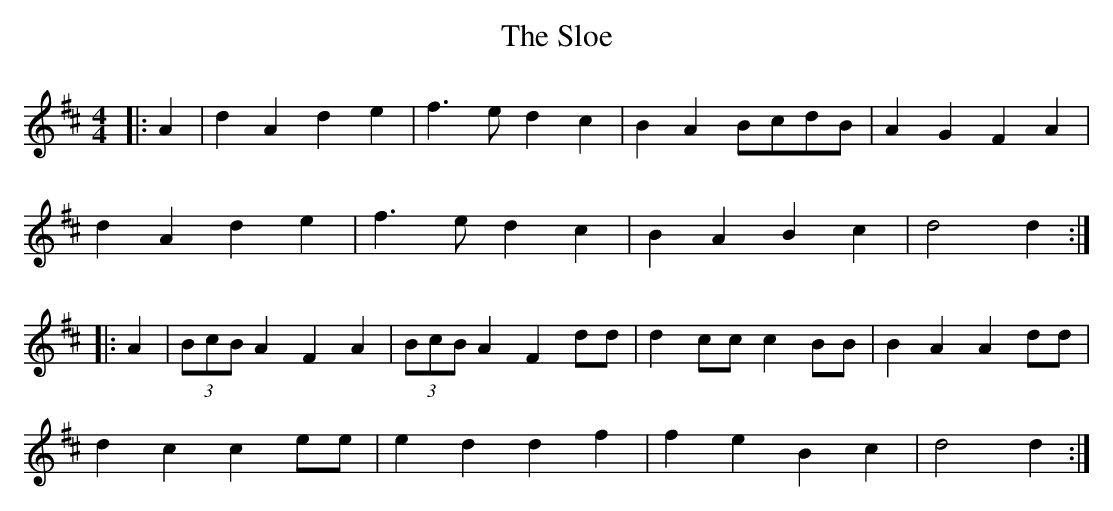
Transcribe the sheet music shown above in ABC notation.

X:1
T: The Sloe
M: 4/4
L: 1/8
K: D
|: A2 |\
d2A2 d2e2 | f3e d2c2 | B2A2 BcdB | A2G2 F2A2 |
d2A2 d2e2 | f3e d2c2 | B2A2 B2c2 | d4 d2 :|
|: A2 |\
(3BcB A2 F2A2 | (3BcB A2 F2dd | d2cc c2BB | B2A2 A2dd |
d2c2 c2ee | e2d2 d2f2 | f2e2 B2c2 | d4 d2 :|
